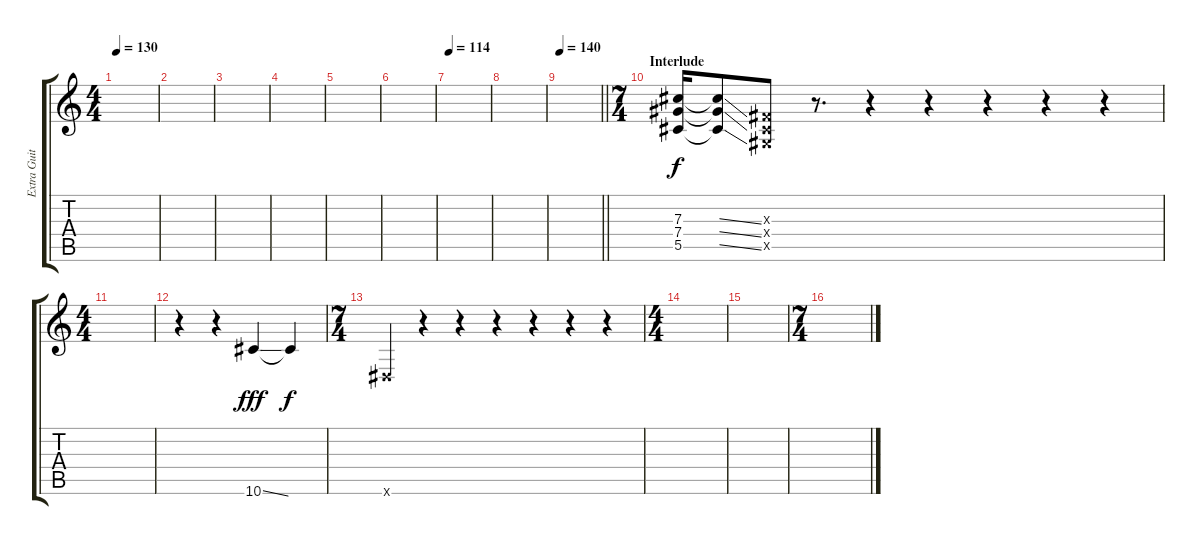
\track ("Extra Guitar" "Extra Guit") {instrument distortionguitar}
\staff {score tabs}
\tuning (Eb4 Bb3 Gb3 Db3 Ab2 Eb2) {hide}
\ts (4 4)
\tempo 130
\clef g2
\ks c
|
|
|
|
|
|
\tempo 114
|
|
\tempo 140
\barLineRight lightlight
|
\ts (7 4)
\section ("" "Interlude")
(7.3 7.4 5.5).16 (7.3{ss t} 7.4{ss t} 5.5{ss t}).8 (0.3{x} 0.4{x} 0.5{x}).8 r.8{d} r.4 r.4 r.4 r.4 r.4 |
\ts (4 4)
|
r.4 r.4 10.6{ss}.4{dy fff} 10.6{t}.4{dy f} |
\ts (7 4)
0.6{x}.4 r.4 r.4 r.4 r.4 r.4 r.4 |
\ts (4 4)
|
|
\ts (7 4)
